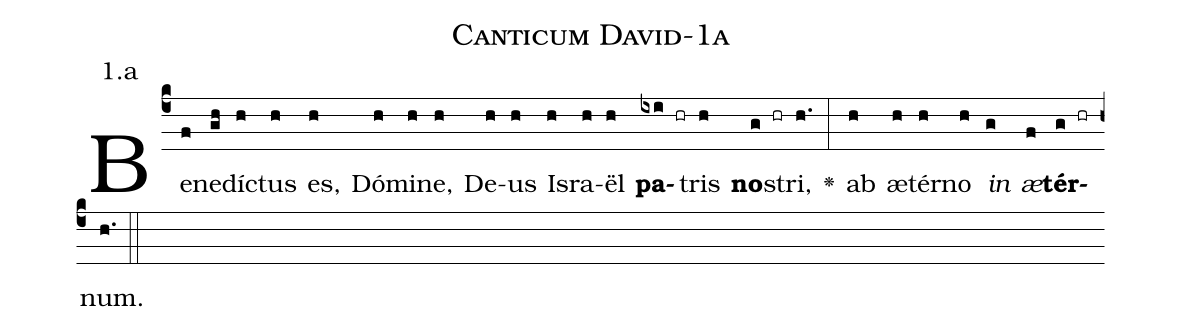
name: Canticum David-1a;
annotation: 1.a;
%%
(c4)Be(f)ne(gh)dí(h)ctus(h) es,(h) Dó(h)mi(h)ne,(h) De(h)us(h) Is(h)ra(h)ël(h) <b>pa</b>(ixi hr)tris(h) <b>no</b>(g hr)stri,(h.) <v>\greheightstar</v>(:) ab(h) æ(h)tér(h)no(h) <i>in</i>(g) <i>æ</i>(f)<b>tér</b>(g hr)num.(h.) (::)


%E(h) u(h) o(g) u(f) a(g) e.(h.) (::)
